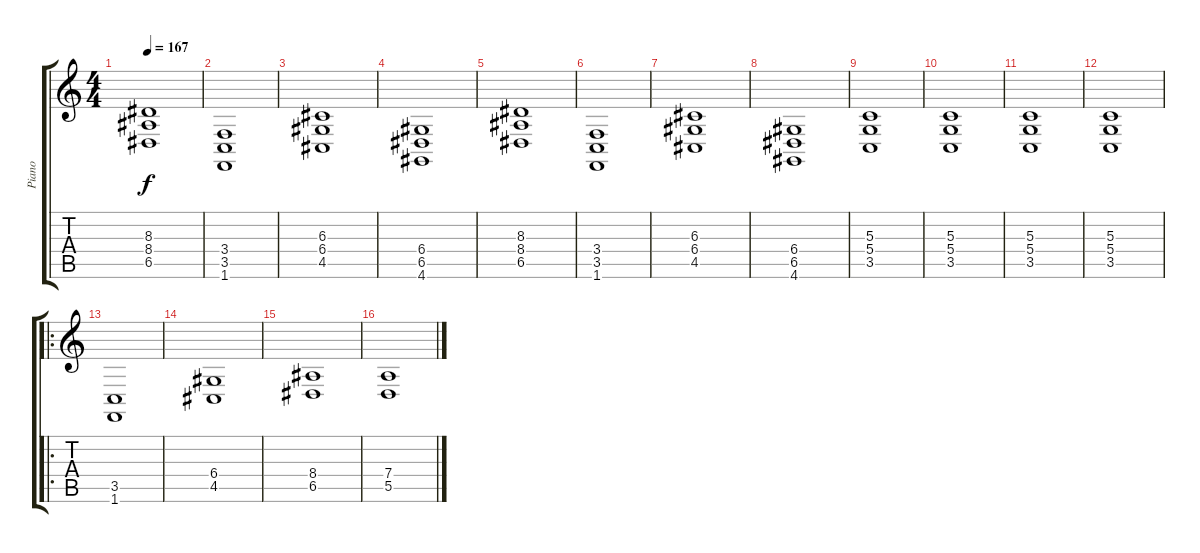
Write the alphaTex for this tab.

\track ("Piano" "Piano") {instrument brightacousticpiano}
\staff {score tabs}
\tuning (E4 B3 G3 D3 A2 E2) {hide}
\ts (4 4)
\tempo 167
\clef g2
\ks c
(8.3 8.4 6.5).1{dy f} |
(3.4 3.5 1.6).1 |
(6.3 6.4 4.5).1{volume 11} |
(6.4 6.5 4.6).1 |
(8.3 8.4 6.5).1 |
(3.4 3.5 1.6).1 |
(6.3 6.4 4.5).1{volume 11} |
(6.4 6.5 4.6).1 |
(5.3 5.4 3.5).1 |
(5.3 5.4 3.5).1 |
(5.3 5.4 3.5).1 |
(5.3 5.4 3.5).1 |
\ro
(3.5 1.6).1 |
(6.4 4.5).1 |
(8.4 6.5).1 |
(7.4 5.5).1
